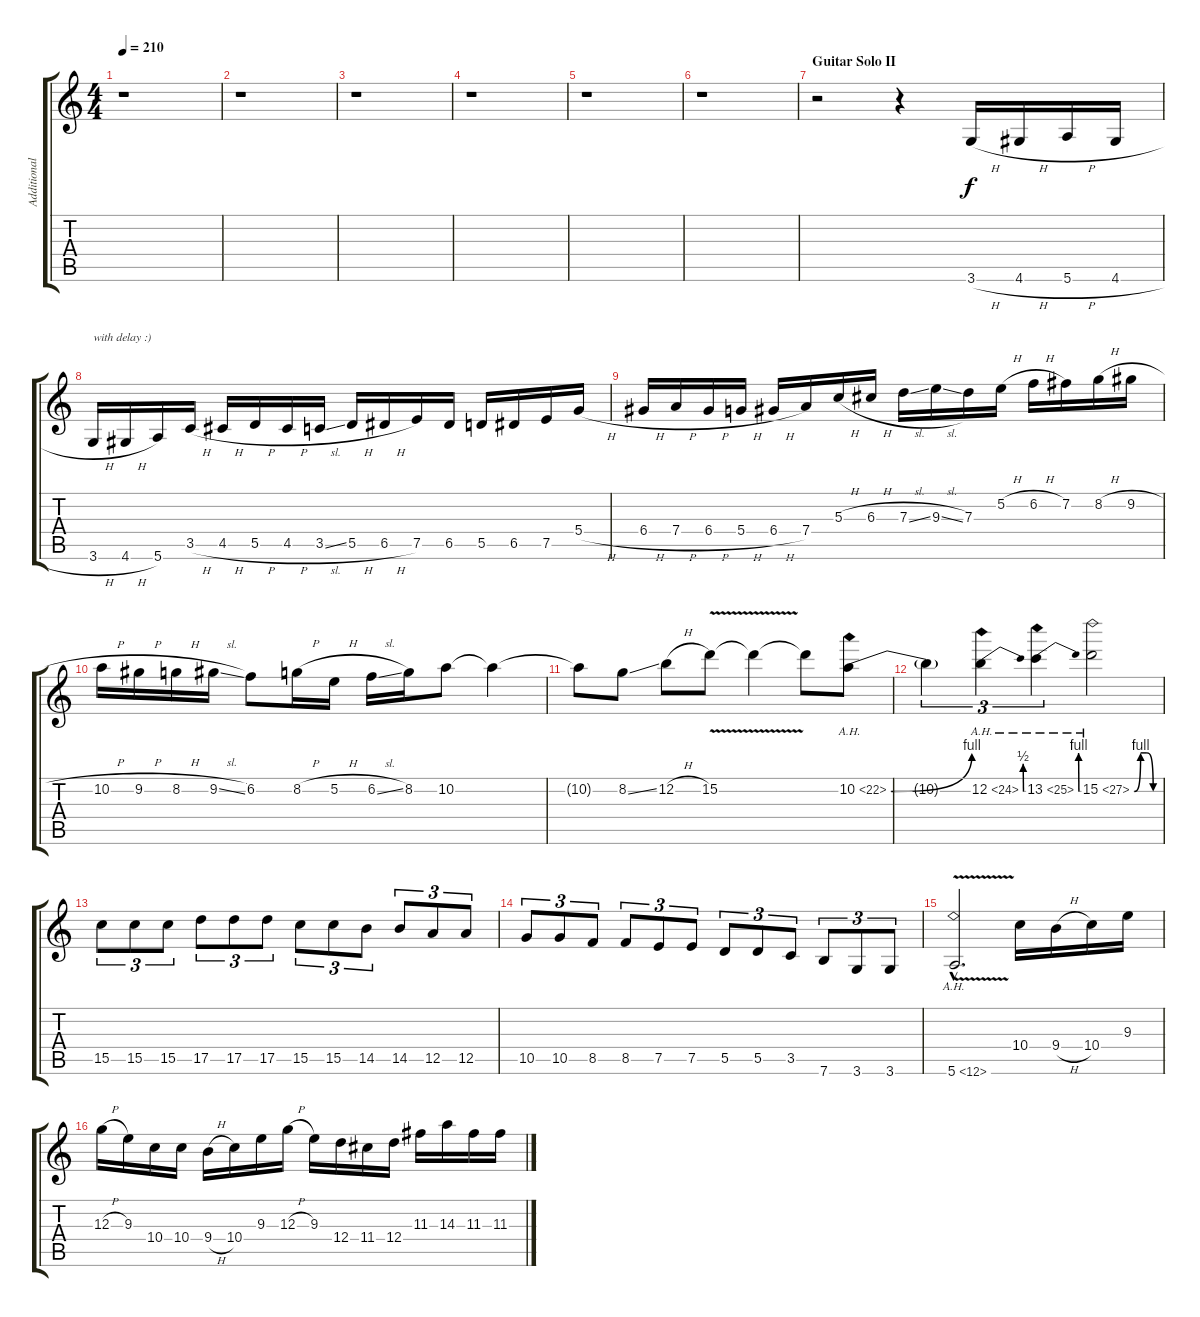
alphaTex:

\track ("Additional Guitar (Jeff Young)" "Additional") {instrument distortionguitar}
\staff {score tabs}
\tuning (E4 B3 G3 D3 A2 E2) {hide}
\ts (4 4)
\tempo 210
\clef g2
\ks c
r.1{dy f} |
r.1 |
r.1 |
r.1 |
r.1 |
r.1 |
\section ("" "Guitar Solo II")
r.2 r.4 3.6{h}.16{balance 2} 4.6{h}.16 5.6{h}.16 4.6{h}.16 |
3.6{h}.16{txt "with delay :)"} 4.6{h}.16 5.6.16 3.5{h}.16 4.5{h}.16 5.5{h}.16 4.5{h}.16 3.5{sl}.16 5.5{h}.16 6.5{h}.16 7.5.16 6.5.16 5.5.16 6.5.16 7.5.16 5.4{h}.16 |
6.4{h}.16 7.4{h}.16 6.4{h}.16 5.4{h}.16 6.4{h}.16 7.4.16 5.3{h}.16 6.3{h}.16 7.3{sl}.16 9.3{sl}.16 7.3.16 5.2{h}.16 6.2{h}.16 7.2.16 8.2{h}.16 9.2{h}.16 |
10.2{h}.16 9.2{h}.16 8.2{h}.16 9.2{sl}.16 6.2.8 8.2{h}.16 5.2{h}.16 6.2{sl}.16 8.2.16 10.2.8 10.2{t}.4 |
10.2{t}.8 8.2{ss}.8 12.2{h}.8 15.2{v}.8 15.2{t}.4 15.2{t}.8 10.2{be (bend 0 0 60 4) ah 12}.8 |
10.2{t}.4{tu (3 2)} 12.2{be (bend 0 0 60 2) ah 12}.4{tu (3 2)} 13.2{be (bend 0 0 60 4) ah 12}.4{tu (3 2)} 15.2{be (custom 0 0 15 4 30 4 45 0 60 0) ah 12}.2 |
15.5.8{tu (3 2)} 15.5.8{tu (3 2)} 15.5.8{tu (3 2)} 17.5.8{tu (3 2)} 17.5.8{tu (3 2)} 17.5.8{tu (3 2)} 15.5.8{tu (3 2)} 15.5.8{tu (3 2)} 14.5.8{tu (3 2)} 14.5.8{tu (3 2)} 12.5.8{tu (3 2)} 12.5.8{tu (3 2)} |
10.5.8{tu (3 2)} 10.5.8{tu (3 2)} 8.5.8{tu (3 2)} 8.5.8{tu (3 2)} 7.5.8{tu (3 2)} 7.5.8{tu (3 2)} 5.5.8{tu (3 2)} 5.5.8{tu (3 2)} 3.5.8{tu (3 2)} 7.6.8{tu (3 2)} 3.6.8{tu (3 2)} 3.6.8{tu (3 2)} |
5.6{ah 7 v hac}.2{d} 10.4.16 9.4{h}.16 10.4.16 9.3.16 |
12.3{h}.16 9.3.16 10.4.16 10.4.16 9.4{h}.16 10.4.16 9.3.16 12.3{h}.16 9.3.16 12.4.16 11.4.16 12.4.16 11.3.16 14.3.16 11.3.16 11.3.16
